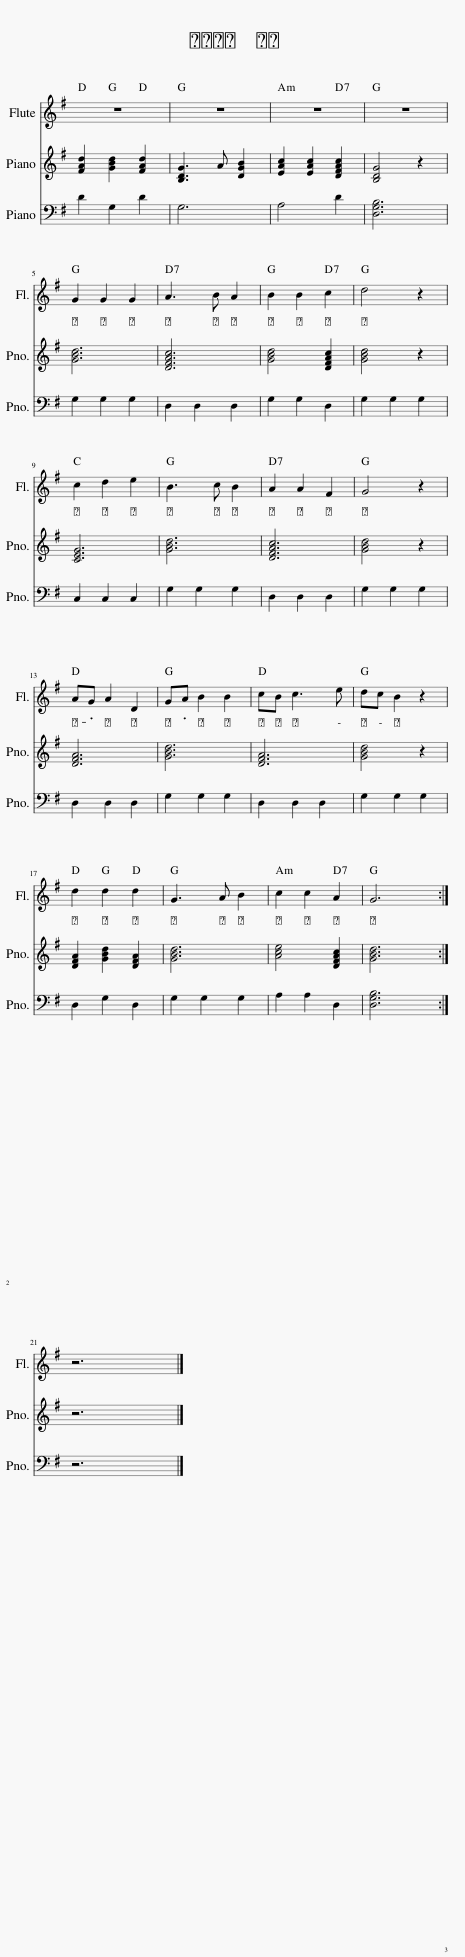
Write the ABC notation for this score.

X:1
%%score 1 2 3
L:1/8
M:none
I:linebreak $
K:G
V:1 treble
V:2 treble
V:3 bass
V:1
 z6 | z6 | z6 | z6 |$ G2 G2 G2 | %5
 A3 B A2 | B2 B2 c2 | d4 z2 |$ c2 d2 e2 | B3 c B2 | %10
 A2 A2 F2 | G4 z2 |$ AG A2 D2 | GA B2 B2 | cB c3 e | %15
 dc B2 z2 |$ d2 d2 d2 | G3 A B2 | c2 c2 A2 | G6 :|$ %20
 z6 |] %21
V:2
 [FAd]2 [GBd]2 [FAd]2 | [B,DG]3 A [DGB]2 | [EAc]2 [EAc]2 [DFAc]2 | [B,DG]4 z2 |$ [GBd]6 | %5
 [DFAc]6 | [GBd]4 [DFAc]2 | [GBd]4 z2 |$ [CEG]6 | [GBd]6 | %10
 [DFAc]6 | [GBd]4 z2 |$ [DFA]6 | [GBd]6 | [DFA]6 | %15
 [GBd]4 z2 |$ [DFA]2 [GBd]2 [DFA]2 | [GBd]6 | [Ace]4 [DFAc]2 | [GBd]6 :|$ %20
 z6 |] %21
V:3
 D2 G,2 D2 | G,6 | A,4 D2 | [D,G,B,]6 |$ G,2 G,2 G,2 | %5
 D,2 D,2 D,2 | G,2 G,2 D,2 | G,2 G,2 G,2 |$ C,2 C,2 C,2 | G,2 G,2 G,2 | %10
 D,2 D,2 D,2 | G,2 G,2 G,2 |$ D,2 D,2 D,2 | G,2 G,2 G,2 | D,2 D,2 D,2 | %15
 G,2 G,2 G,2 |$ D,2 G,2 D,2 | G,2 G,2 G,2 | A,2 A,2 D,2 | [D,G,B,]6 :|$ %20
 z6 |] %21
